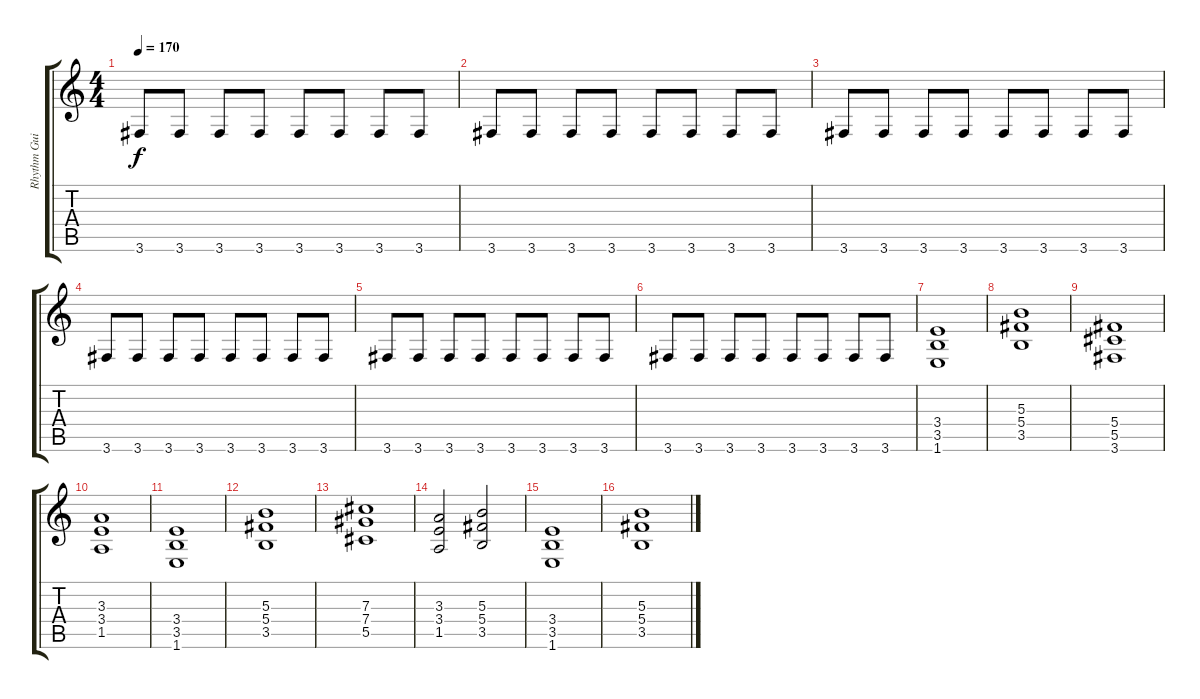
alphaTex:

\track ("Rhythm Guitar" "Rhythm Gui") {instrument distortionguitar}
\staff {score tabs}
\tuning (Eb4 Bb3 Gb3 Db3 Ab2 Eb2) {hide}
\ts (4 4)
\tempo 170
\clef g2
\ks c
3.6.8{dy f} 3.6.8 3.6.8 3.6.8 3.6.8 3.6.8 3.6.8 3.6.8 |
3.6.8 3.6.8 3.6.8 3.6.8 3.6.8 3.6.8 3.6.8 3.6.8 |
3.6.8 3.6.8 3.6.8 3.6.8 3.6.8 3.6.8 3.6.8 3.6.8 |
3.6.8 3.6.8 3.6.8 3.6.8 3.6.8 3.6.8 3.6.8 3.6.8 |
3.6.8 3.6.8 3.6.8 3.6.8 3.6.8 3.6.8 3.6.8 3.6.8 |
3.6.8 3.6.8 3.6.8 3.6.8 3.6.8 3.6.8 3.6.8 3.6.8 |
(3.4 3.5 1.6).1 |
(5.3 5.4 3.5).1 |
(5.4 5.5 3.6).1 |
(3.3 3.4 1.5).1 |
(3.4 3.5 1.6).1 |
(5.3 5.4 3.5).1 |
(7.3 7.4 5.5).1 |
(3.3 3.4 1.5).2 (5.3 5.4 3.5).2 |
(3.4 3.5 1.6).1 |
(5.3 5.4 3.5).1
